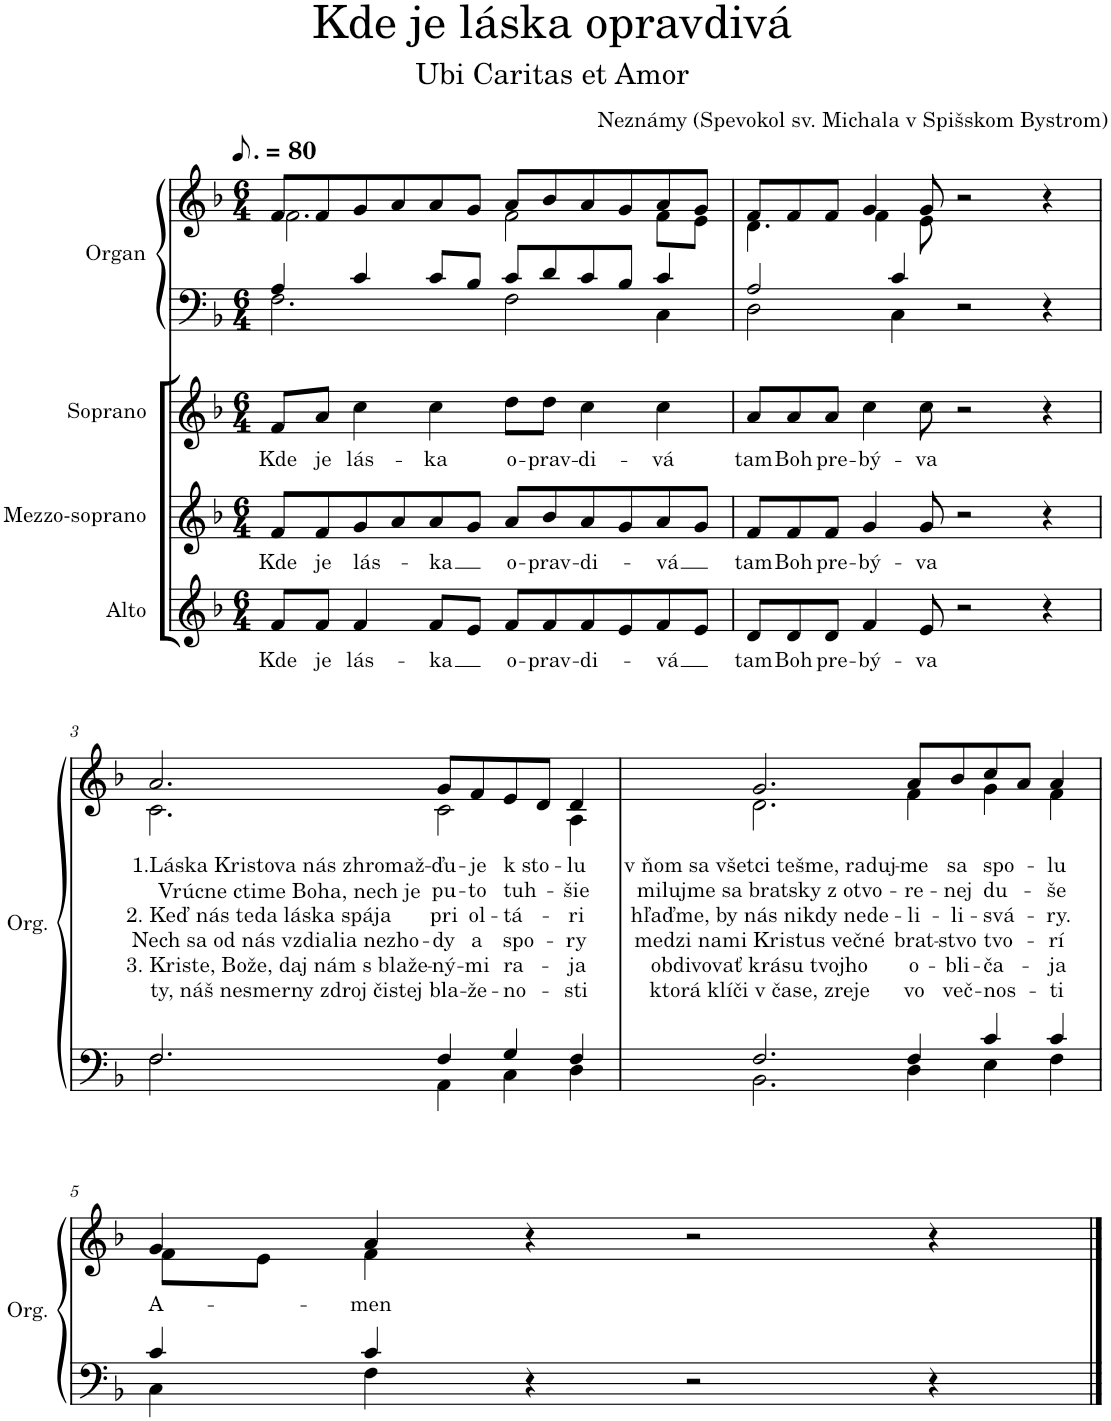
**kern	**text	**kern	**text	**kern	**text	**kern	**kern	**text	**text	**text	**text	**text	**text
*part4	*part4	*part3	*part3	*part2	*part2	*part1	*part1	*part1	*part1	*part1	*part1	*part1	*part1
*staff5	*staff5	*staff4	*staff4	*staff3	*staff3	*staff2	*staff1	*staff1	*staff1	*staff1	*staff1	*staff1	*staff1
*I"Alto	*	*I"Mezzo-soprano	*	*I"Soprano	*	*I"Organ	*	*	*	*	*	*	*
*I'A.	*	*I'Mzs.	*	*I'S.	*	*I'Org.	*	*	*	*	*	*	*
*clefG2	*	*clefG2	*	*clefG2	*	*clefF4	*clefG2	*	*	*	*	*	*
*k[b-]	*	*k[b-]	*	*k[b-]	*	*k[b-]	*k[b-]	*	*	*	*	*	*
*M6/4	*	*M6/4	*	*M6/4	*	*M6/4	*M6/4	*	*	*	*	*	*
*MM60	*	*MM60	*	*MM60	*	*MM60	*MM60	*	*	*	*	*	*
=1	=1	=1	=1	=1	=1	=1	=1	=1	=1	=1	=1	=1	=1
!	!LO:LY:b	!	!LO:LY:b	!	!LO:LY:b	!	!	!	!	!	!	!	!
*	*	*	*	*	*	*^	*^	*	*	*	*	*	*
8f/L	Kde	8f/L	Kde	8f/L	Kde	4A/	2.F\	8f/L	2.f\	.	.	.	.	.	.
!	!LO:LY:b	!	!LO:LY:b	!	!LO:LY:b	!	!	!	!	!	!	!	!	!	!
8f/J	je	8f/	je	8a/J	je	.	.	8f/	.	.	.	.	.	.	.
!	!LO:LY:b	!	!LO:LY:b	!	!LO:LY:b	!	!	!	!	!	!	!	!	!	!
4f/	lás-	8g/	lás-	4cc\	lás-	4c/	.	8g/	.	.	.	.	.	.	.
.	.	8a/	.	.	.	.	.	8a/	.	.	.	.	.	.	.
!	!LO:LY:b	!	!LO:LY:b	!	!LO:LY:b	!	!	!	!	!	!	!	!	!	!
8f/L	-ka	8a/	-ka	4cc\	-ka	8c/L	.	8a/	.	.	.	.	.	.	.
8e/J	.	8g/J	.	.	.	8B-/J	.	8g/J	.	.	.	.	.	.	.
!	!LO:LY:b	!	!LO:LY:b	!	!LO:LY:b	!	!	!	!	!	!	!	!	!	!
8f/L	o-	8a/L	o-	8dd\L	o-	8c/L	2F\	8a/L	2f\	.	.	.	.	.	.
!	!LO:LY:b	!	!LO:LY:b	!	!LO:LY:b	!	!	!	!	!	!	!	!	!	!
8f/	-prav-	8b-/	-prav-	8dd\J	-prav-	8d/	.	8b-/	.	.	.	.	.	.	.
!	!LO:LY:b	!	!LO:LY:b	!	!LO:LY:b	!	!	!	!	!	!	!	!	!	!
8f/	-di-	8a/	-di-	4cc\	-di-	8c/	.	8a/	.	.	.	.	.	.	.
8e/	.	8g/	.	.	.	8B-/J	.	8g/	.	.	.	.	.	.	.
!	!LO:LY:b	!	!LO:LY:b	!	!LO:LY:b	!	!	!	!	!	!	!	!	!	!
8f/	-vá	8a/	-vá	4cc\	-vá	4c/	4C\	8a/	8f\L	.	.	.	.	.	.
8e/J	.	8g/J	.	.	.	.	.	8g/J	8e\J	.	.	.	.	.	.
=2	=2	=2	=2	=2	=2	=2	=2	=2	=2	=2	=2	=2	=2	=2	=2
!	!LO:LY:b	!	!LO:LY:b	!	!LO:LY:b	!	!	!	!	!	!	!	!	!	!
8d/L	tam	8f/L	tam	8a/L	tam	2A/	2D\	8f/L	4.d\	.	.	.	.	.	.
!	!LO:LY:b	!	!LO:LY:b	!	!LO:LY:b	!	!	!	!	!	!	!	!	!	!
8d/	Boh	8f/	Boh	8a/	Boh	.	.	8f/	.	.	.	.	.	.	.
!	!LO:LY:b	!	!LO:LY:b	!	!LO:LY:b	!	!	!	!	!	!	!	!	!	!
8d/J	pre-	8f/J	pre-	8a/J	pre-	.	.	8f/J	.	.	.	.	.	.	.
!	!LO:LY:b	!	!LO:LY:b	!	!LO:LY:b	!	!	!	!	!	!	!	!	!	!
4f/	-bý-	4g/	-bý-	4cc\	-bý-	.	.	4g/	4f\	.	.	.	.	.	.
.	.	.	.	.	.	4c/	4C\	.	.	.	.	.	.	.	.
!	!LO:LY:b	!	!LO:LY:b	!	!LO:LY:b	!	!	!	!	!	!	!	!	!	!
8e/	-va	8g/	-va	8cc\	-va	.	.	8g/	8e\	.	.	.	.	.	.
2r	.	2r	.	2r	.	2r	2.ryy	2r	2.ryy	.	.	.	.	.	.
4r	.	4r	.	4r	.	4r	.	4r	.	.	.	.	.	.	.
!!LO:LB:g=z	!!
=3	=3	=3	=3	=3	=3	=3	=3	=3	=3	=3	=3	=3	=3	=3	=3
!	!	!	!	!	!	!	!	!	!	!LO:LY:b	!LO:LY:b	!LO:LY:b	!LO:LY:b	!LO:LY:b	!LO:LY:b
1.r	.	1.r	.	1.r	.	2.F/	2.F\	2.a/	2.c\	1.Láska Kristova nás zhromaž-	Vrúcne ctime Boha, nech je	2. Keď nás teda láska spája	Nech sa od nás vzdialia nezho-	3. Kriste, Bože, daj nám s blaže-	ty, náš nesmerny zdroj čistej
!	!	!	!	!	!	!	!	!	!	!LO:LY:b	!LO:LY:b	!LO:LY:b	!LO:LY:b	!LO:LY:b	!LO:LY:b
.	.	.	.	.	.	4F/	4AA\	8g/L	2c\	-ďu-	pu-	pri	-dy	-ný-	bla-
!	!	!	!	!	!	!	!	!	!	!LO:LY:b	!LO:LY:b	!LO:LY:b	!LO:LY:b	!LO:LY:b	!LO:LY:b
.	.	.	.	.	.	.	.	8f/	.	-je	-to	ol-	a	-mi	-že-
!	!	!	!	!	!	!	!	!	!	!LO:LY:b	!LO:LY:b	!LO:LY:b	!LO:LY:b	!LO:LY:b	!LO:LY:b
.	.	.	.	.	.	4G/	4C\	8e/	.	k sto-	tuh-	-tá-	spo-	ra-	-no-
.	.	.	.	.	.	.	.	8d/J	.	.	.	.	.	.	.
!	!	!	!	!	!	!	!	!	!	!LO:LY:b	!LO:LY:b	!LO:LY:b	!LO:LY:b	!LO:LY:b	!LO:LY:b
.	.	.	.	.	.	4F/	4D\	4d/	4A\	-lu	-šie	-ri	-ry	-ja	-sti
=4	=4	=4	=4	=4	=4	=4	=4	=4	=4	=4	=4	=4	=4	=4	=4
!	!	!	!	!	!	!	!	!	!	!LO:LY:b	!LO:LY:b	!LO:LY:b	!LO:LY:b	!LO:LY:b	!LO:LY:b
1.r	.	1.r	.	1.r	.	2.F/	2.BB-\	2.g/	2.d\	v ňom sa všetci tešme, raduj-	milujme sa bratsky z otvo-	hľaďme, by nás nikdy nede-	medzi nami Kristus večné	obdivovať krásu tvojho	ktorá klíči v čase, zreje
!	!	!	!	!	!	!	!	!	!	!LO:LY:b	!LO:LY:b	!LO:LY:b	!LO:LY:b	!LO:LY:b	!LO:LY:b
.	.	.	.	.	.	4F/	4D\	8a/L	4f\	-me	-re-	-li-	brat-	o-	vo
!	!	!	!	!	!	!	!	!	!	!LO:LY:b	!LO:LY:b	!LO:LY:b	!LO:LY:b	!LO:LY:b	!LO:LY:b
.	.	.	.	.	.	.	.	8b-/	.	sa	-nej	-li-	-stvo	-bli-	več-
!	!	!	!	!	!	!	!	!	!	!LO:LY:b	!LO:LY:b	!LO:LY:b	!LO:LY:b	!LO:LY:b	!LO:LY:b
.	.	.	.	.	.	4c/	4E\	8cc/	4g\	spo-	du-	-svá-	tvo-	-ča-	-nos-
.	.	.	.	.	.	.	.	8a/J	.	.	.	.	.	.	.
!	!	!	!	!	!	!	!	!	!	!LO:LY:b	!LO:LY:b	!LO:LY:b	!LO:LY:b	!LO:LY:b	!LO:LY:b
.	.	.	.	.	.	4c/	4F\	4a/	4f\	-lu	-še	-ry.	-rí	-ja	-ti
!!LO:LB:g=z	!!
=5	=5	=5	=5	=5	=5	=5	=5	=5	=5	=5	=5	=5	=5	=5	=5
!	!	!	!	!	!	!	!	!	!	!LO:LY:b	!	!	!	!	!
1.r	.	1.r	.	1.r	.	4c/	4C\	4g/	8f\L	A-	.	.	.	.	.
.	.	.	.	.	.	.	.	.	8e\J	.	.	.	.	.	.
!	!	!	!	!	!	!	!	!	!	!LO:LY:b	!	!	!	!	!
.	.	.	.	.	.	4c/	4F\	4a/	4f\	-men	.	.	.	.	.
.	.	.	.	.	.	4r	1ryy	4r	1ryy	.	.	.	.	.	.
.	.	.	.	.	.	2r	.	2r	.	.	.	.	.	.	.
.	.	.	.	.	.	4r	.	4r	.	.	.	.	.	.	.
*	*	*	*	*	*	*v	*v	*	*	*	*	*	*	*	*
*	*	*	*	*	*	*	*v	*v	*	*	*	*	*	*
==	==	==	==	==	==	==	==	==	==	==	==	==	==
*-	*-	*-	*-	*-	*-	*-	*-	*-	*-	*-	*-	*-	*-
